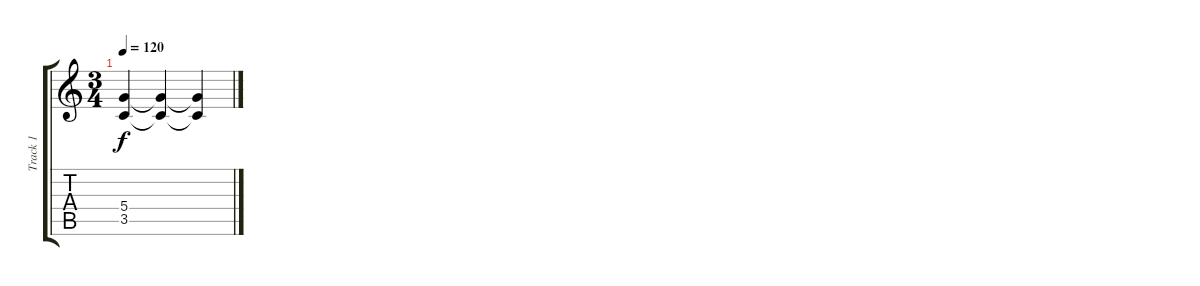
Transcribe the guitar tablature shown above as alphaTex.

\track ("Track 1" "Track 1") {instrument distortionguitar}
\staff {score tabs}
\tuning (E4 B3 G3 D3 A2 E2) {hide}
\ts (3 4)
\tempo 120
\clef g2
\ks c
(5.4{t} 3.5{t}).4{dy f} (5.4{t} 3.5{t}).4 (5.4{t} 3.5{t}).4
